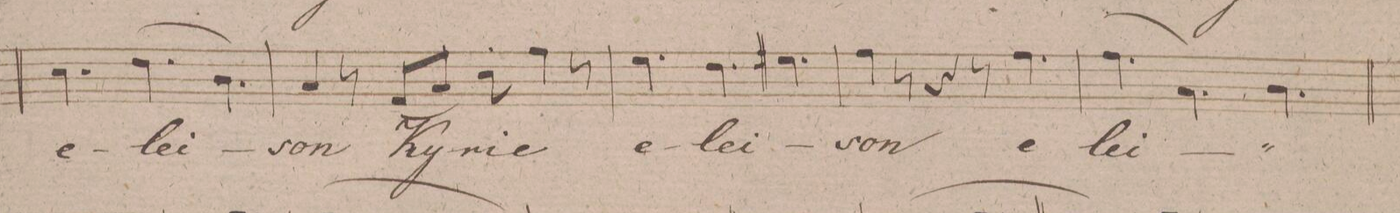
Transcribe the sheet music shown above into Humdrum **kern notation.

**kern	**dynam	**text
*I"Tenore.	*	*
*clefC4	*	*
*k[f#]	*	*
*M9/8	*	*
4.B\	.	e-
(4.c\	.	-lei-
4.A\)	.	.
=9	=9	=9
4G/	.	-son
8r	.	.
(8E/L	.	Ky-
8G/J)	.	.
8B\	.	-ri-
4e\	.	-e
8r	.	.
=10	=10	=10
4.d\	.	e-
4.c\	.	-lei-
4.d#X\	.	.
=11	=11	=11
4e\	.	-son
8r	.	.
4r	.	.
8r	.	.
4.e\	.	e-
=12	=12	=12
(4.e\	.	-lei-
4.G\)	.	.
4.A\	.	.
=13	=13	=13
*-	*-	*-
